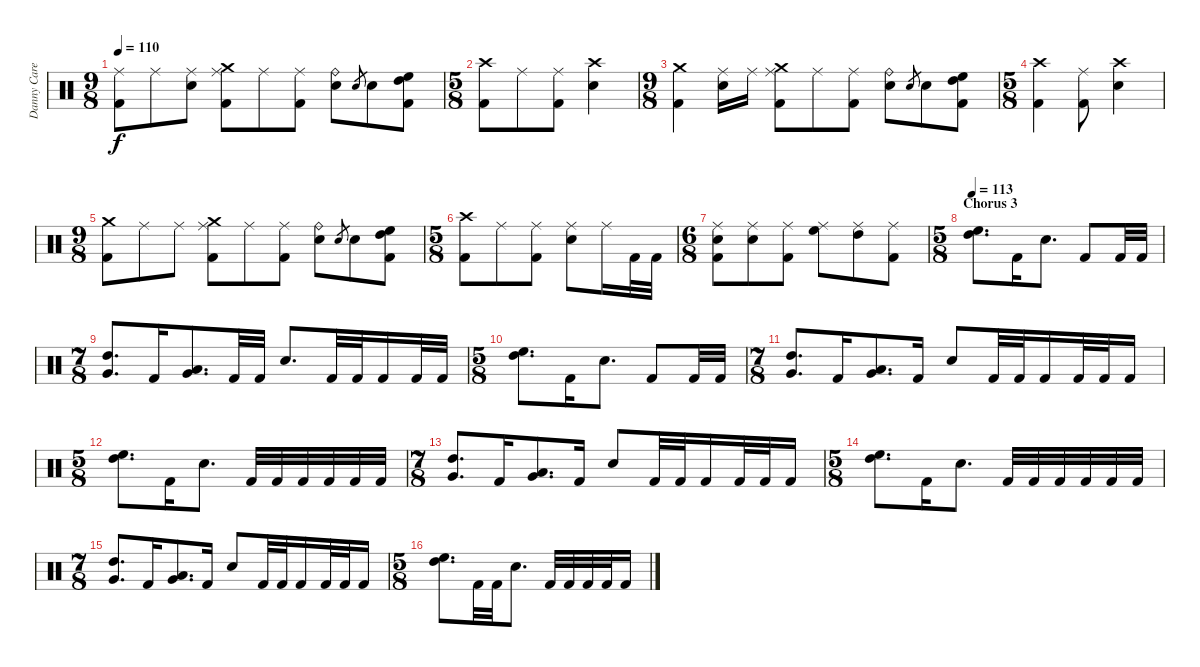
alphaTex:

\track ("Danny Carey" "Danny Care") {instrument percussion}
\staff {score}
\articulation defaults
\ts (9 8)
\tempo 110
\clef neutral
\ks c
("Ride (middle)" "Kick (hit) 2").8{dy f} "Ride (middle)".8 ("Ride (middle)" "Electric Snare (hit)").8 ("Crash medium (hit)" "Ride (middle)" "Kick (hit) 2").8 "Ride (middle)".8 ("Ride (middle)" "Kick (hit) 2").8 ("Ride (bell)" "Electric Snare (hit)").8 "Electric Snare (hit)".8{gr} "Electric Snare (hit)".8 ("High Floor Tom (hit)" "High Tom (hit)" "Kick (hit) 2").8 |
\ts (5 8)
("Crash high (hit)" "Kick (hit) 2").8 "Ride (middle)".8 ("Ride (middle)" "Kick (hit) 2").8 ("Crash high (hit)" "Electric Snare (hit)").4 |
\ts (9 8)
("Crash medium (hit)" "Kick (hit) 2").4 ("Ride (middle)" "Electric Snare (hit)").16 "Ride (middle)".16 ("Crash medium (hit)" "Ride (middle)" "Kick (hit) 2").8 "Ride (middle)".8 ("Ride (middle)" "Kick (hit) 2").8 ("Ride (bell)" "Electric Snare (hit)").8 "Electric Snare (hit)".8{gr} "Electric Snare (hit)".8 ("High Floor Tom (hit)" "High Tom (hit)" "Kick (hit) 2").8 |
\ts (5 8)
("Crash high (hit)" "Kick (hit) 2").4 ("Ride (middle)" "Kick (hit) 2").8 ("Crash high (hit)" "Electric Snare (hit)").4 |
\ts (9 8)
("Crash medium (hit)" "Kick (hit) 2").8 "Ride (middle)".8 "Ride (middle)".8 ("Crash medium (hit)" "Ride (middle)" "Kick (hit) 2").8 "Ride (middle)".8 ("Ride (middle)" "Kick (hit) 2").8 ("Ride (bell)" "Electric Snare (hit)").8 "Electric Snare (hit)".8{gr} "Electric Snare (hit)".8 ("High Floor Tom (hit)" "High Tom (hit)" "Kick (hit) 2").8 |
\ts (5 8)
("Crash high (hit)" "Kick (hit) 2").8 "Ride (middle)".8 ("Ride (middle)" "Kick (hit) 2").8 ("Ride (middle)" "Electric Snare (hit)").8 "Ride (middle)".16 "Kick (hit) 2".32 "Kick (hit) 2".32 |
\ts (6 8)
("Ride (middle)" "Electric Snare (hit)" "Kick (hit) 2").8 ("Ride (middle)" "Electric Snare (hit)").8 ("Ride (middle)" "Kick (hit) 2").8 ("Ride (middle)" "High Floor Tom (hit)").8 ("Ride (middle)" "High Tom (hit)").8 ("Ride (middle)" "Kick (hit) 2").8 |
\ts (5 8)
\section ("" "Chorus 3")
\tempo 113
("High Floor Tom (hit)" "High Tom (hit)").8{d} "Kick (hit) 2".16 "Electric Snare (hit)".8{d} "Kick (hit) 2".8 "Kick (hit) 2".32 "Kick (hit) 2".32 |
\ts (7 8)
("High Tom (hit)" "Very Low Tom (hit)").8{d} "Kick (hit) 2".16 ("Very Low Tom (hit)" "Low Floor Tom (hit)").8{d} "Kick (hit) 2".32 "Kick (hit) 2".32 "Electric Snare (hit)".8{d} "Kick (hit) 2".32 "Kick (hit) 2".32 "Kick (hit) 2".16 "Kick (hit) 2".32 "Kick (hit) 2".32 |
\ts (5 8)
("High Floor Tom (hit)" "High Tom (hit)").8{d} "Kick (hit) 2".16 "Electric Snare (hit)".8{d} "Kick (hit) 2".8 "Kick (hit) 2".32 "Kick (hit) 2".32 |
\ts (7 8)
("High Tom (hit)" "Very Low Tom (hit)").8{d} "Kick (hit) 2".16 ("Very Low Tom (hit)" "Low Floor Tom (hit)").8{d} "Kick (hit) 2".16 "Electric Snare (hit)".8 "Kick (hit) 2".32 "Kick (hit) 2".32 "Kick (hit) 2".16 "Kick (hit) 2".32 "Kick (hit) 2".32 "Kick (hit) 2".16 |
\ts (5 8)
("High Floor Tom (hit)" "High Tom (hit)").8{d} "Kick (hit) 2".16 "Electric Snare (hit)".8{d} "Kick (hit) 2".32 "Kick (hit) 2".32 "Kick (hit) 2".32 "Kick (hit) 2".32 "Kick (hit) 2".32 "Kick (hit) 2".32 |
\ts (7 8)
("High Tom (hit)" "Very Low Tom (hit)").8{d} "Kick (hit) 2".16 ("Very Low Tom (hit)" "Low Floor Tom (hit)").8{d} "Kick (hit) 2".16 "Electric Snare (hit)".8 "Kick (hit) 2".32 "Kick (hit) 2".32 "Kick (hit) 2".16 "Kick (hit) 2".32 "Kick (hit) 2".32 "Kick (hit) 2".16 |
\ts (5 8)
("High Floor Tom (hit)" "High Tom (hit)").8{d} "Kick (hit) 2".16 "Electric Snare (hit)".8{d} "Kick (hit) 2".32 "Kick (hit) 2".32 "Kick (hit) 2".32 "Kick (hit) 2".32 "Kick (hit) 2".32 "Kick (hit) 2".32 |
\ts (7 8)
("High Tom (hit)" "Very Low Tom (hit)").8{d} "Kick (hit) 2".16 ("Very Low Tom (hit)" "Low Floor Tom (hit)").8{d} "Kick (hit) 2".16 "Electric Snare (hit)".8 "Kick (hit) 2".32 "Kick (hit) 2".32 "Kick (hit) 2".16 "Kick (hit) 2".32 "Kick (hit) 2".32 "Kick (hit) 2".16 |
\ts (5 8)
("High Floor Tom (hit)" "High Tom (hit)").8{d} "Kick (hit) 2".32 "Kick (hit) 2".32 "Electric Snare (hit)".8{d} "Kick (hit) 2".32 "Kick (hit) 2".32 "Kick (hit) 2".32 "Kick (hit) 2".32 "Kick (hit) 2".16
